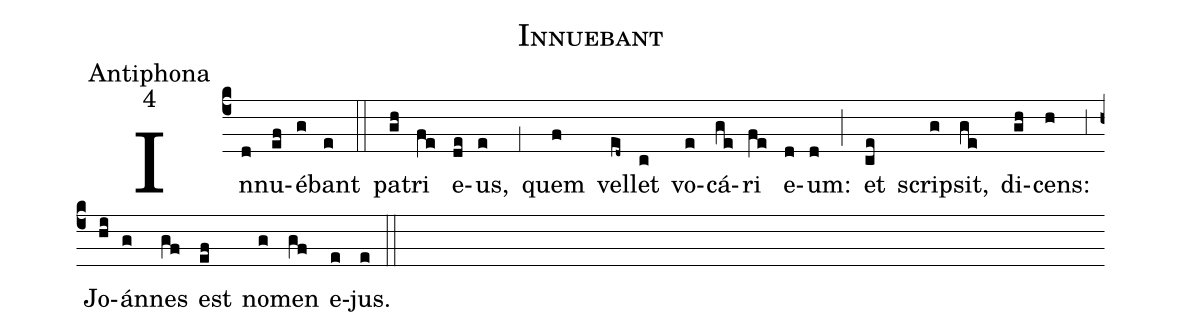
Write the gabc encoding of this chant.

name:Innuebant;
office-part:Antiphona;
mode:4;
%%
(c4) In(d)nu(ef)é(g)bant(e) (::) pa(gh)tri(fe) e(de)us,(e) (;1) quem(f) vel(ed~)let(c) vo(e)cá(ge)ri(fe) e(d)um:(d) (;) et(ce) scri(g)psit,(ge) di(gh)cens:(h) (;3) Jo(hi)án(g)nes(gf) est(ef) no(g)men(gf) e(e)jus.(e) (::)
